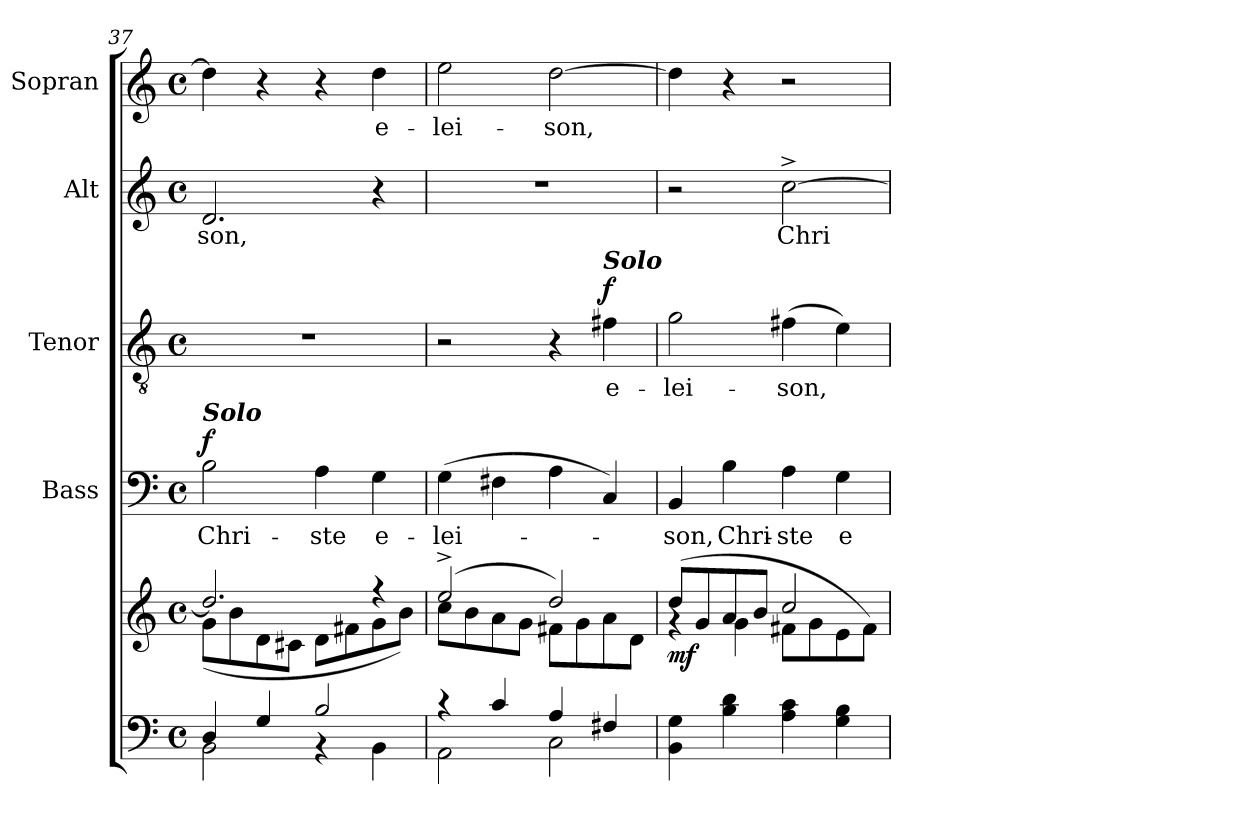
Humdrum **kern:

**kern	**kern	**dynam	**kern	**text	**dynam	**kern	**text	**dynam	**kern	**text	**kern	**text
*part5	*part5	*part5	*part4	*part4	*part4	*part3	*part3	*part3	*part2	*part2	*part1	*part1
*staff6	*staff5	*staff5/6	*staff4	*staff4	*staff4	*staff3	*staff3	*staff3	*staff2	*staff2	*staff1	*staff1
*	*	*	*I"Bass	*	*	*I"Tenor	*	*	*I"Alt	*	*I"Sopran	*
*	*	*	*I'B.	*	*	*I'T.	*	*	*I'A.	*	*I'S.	*
!!LO:PB:g=z
*clefF4	*clefG2	*	*clefF4	*	*	*clefGv2	*	*	*clefG2	*	*clefG2	*
*k[]	*k[]	*	*k[]	*	*	*k[]	*	*	*k[]	*	*k[]	*
*C:	*C:	*	*C:	*	*	*C:	*	*	*C:	*	*C:	*
*M4/4	*M4/4	*	*M4/4	*	*	*M4/4	*	*	*M4/4	*	*M4/4	*
*met(c)	*met(c)	*	*met(c)	*	*	*met(c)	*	*	*met(c)	*	*met(c)	*
=37	=37	=37	=37	=37	=37	=37	=37	=37	=37	=37	=37	=37
*^	*^	*	*	*	*	*	*	*	*	*	*	*
!	!	!	!	!	!LO:TX:a:Bi:t=Solo	!	!	!	!	!	!	!	!	!
!	!	!	!	!	!	!LO:LY:b	!LO:DY:a	!	!	!	!	!LO:LY:b	!	!
4D/	2BB\	2.dd/]	(<8g\L	.	2B\	Chri-	f	1r	.	.	2.d/	-son,	4dd\]	.
.	.	.	8b\	.	.	.	.	.	.	.	.	.	.	.
4G/	.	.	8d\	.	.	.	.	.	.	.	.	.	4r	.
.	.	.	8c#X\J	.	.	.	.	.	.	.	.	.	.	.
!	!	!	!	!	!	!LO:LY:b	!	!	!	!	!	!	!	!
2B/	4rAA	.	8d\L	.	4A\	-ste	.	.	.	.	.	.	4r	.
.	.	.	8f#X\	.	.	.	.	.	.	.	.	.	.	.
!	!	!	!	!	!	!LO:LY:b	!	!	!	!	!	!	!	!LO:LY:b
.	4BB\	4ree	8g\	.	4G\	e-	.	.	.	.	4r	.	4dd\	e-
.	.	.	8b\J)	.	.	.	.	.	.	.	.	.	.	.
=38	=38	=38	=38	=38	=38	=38	=38	=38	=38	=38	=38	=38	=38	=38
!	!	!	!	!	!	!LO:LY:b	!	!	!	!	!	!	!	!LO:LY:b
4rc	2AA\	(2ee^>/	8cc\L	.	(>4G\	-lei-	.	2r	.	.	1r	.	2ee\	-lei-
.	.	.	8b\	.	.	.	.	.	.	.	.	.	.	.
4c/	.	.	8a\	.	4F#X\	.	.	.	.	.	.	.	.	.
.	.	.	8g\J	.	.	.	.	.	.	.	.	.	.	.
!	!	!	!	!	!	!	!	!	!	!	!	!	!	!LO:LY:b
4A/	2C\	2dd/)	8f#X\L	.	4A\	.	.	4r	.	.	.	.	[2dd\	-son,
.	.	.	8g\	.	.	.	.	.	.	.	.	.	.	.
!	!	!	!	!	!	!	!	!LO:TX:a:Bi:t=Solo	!	!	!	!	!	!
!	!	!	!	!	!	!	!	!	!LO:LY:b	!LO:DY:a	!	!	!	!
4F#X/	.	.	8a\	.	4C/)	.	.	4f#X\	e-	f	.	.	.	.
.	.	.	8d\J	.	.	.	.	.	.	.	.	.	.	.
*v	*v	*	*	*	*	*	*	*	*	*	*	*	*	*
=39	=39	=39	=39	=39	=39	=39	=39	=39	=39	=39	=39	=39	=39
!	!	!	!LO:DY:b	!	!LO:LY:b	!	!	!LO:LY:b	!	!	!	!	!
4BB\ 4G\	(>8dd/L	4rf	mf	4BB/	-son,	.	2g\	-lei-	.	2r	.	4dd\]	.
.	8g/	.	.	.	.	.	.	.	.	.	.	.	.
!	!	!	!	!	!LO:LY:b	!	!	!	!	!	!	!	!
4B\ 4d\	8a/	4g\	.	4B\	Chri-	.	.	.	.	.	.	4r	.
.	8b/J	.	.	.	.	.	.	.	.	.	.	.	.
!	!	!	!	!	!LO:LY:b	!	!	!LO:LY:b	!	!	!LO:LY:b	!	!
4A\ 4c\	2cc/	8f#X\L	.	4A\	-ste	.	(>4f#X\	-son,	.	[2cc^>\	Chri-	2r	.
.	.	8g\	.	.	.	.	.	.	.	.	.	.	.
!	!	!	!	!	!LO:LY:b	!	!	!	!	!	!	!	!
4G\ 4B\	.	8e\	.	4G\	e-	.	4e\)	.	.	.	.	.	.
.	.	8f#\J)	.	.	.	.	.	.	.	.	.	.	.
*	*v	*v	*	*	*	*	*	*	*	*	*	*	*
=	=	=	=	=	=	=	=	=	=	=	=	=
*-	*-	*-	*-	*-	*-	*-	*-	*-	*-	*-	*-	*-
